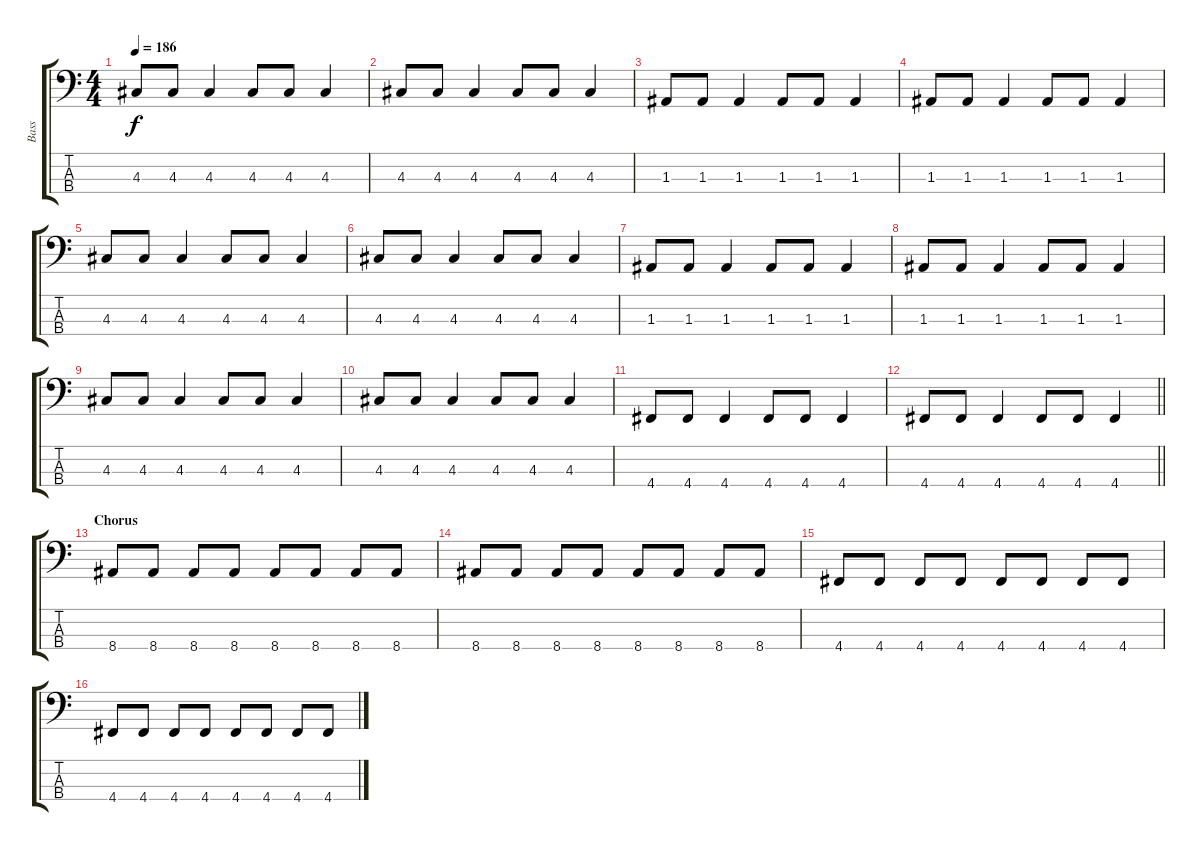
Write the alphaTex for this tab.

\track ("Bass" "Bass") {instrument electricbasspick}
\staff {score tabs}
\tuning (G2 D2 A1 D1) {hide}
\ts (4 4)
\tempo 186
\clef f4
\ks c
4.3.8{dy f} 4.3.8 4.3.4 4.3.8 4.3.8 4.3.4 |
4.3.8 4.3.8 4.3.4 4.3.8 4.3.8 4.3.4 |
1.3.8 1.3.8 1.3.4 1.3.8 1.3.8 1.3.4 |
1.3.8 1.3.8 1.3.4 1.3.8 1.3.8 1.3.4 |
4.3.8 4.3.8 4.3.4 4.3.8 4.3.8 4.3.4 |
4.3.8 4.3.8 4.3.4 4.3.8 4.3.8 4.3.4 |
1.3.8 1.3.8 1.3.4 1.3.8 1.3.8 1.3.4 |
1.3.8 1.3.8 1.3.4 1.3.8 1.3.8 1.3.4 |
4.3.8 4.3.8 4.3.4 4.3.8 4.3.8 4.3.4 |
4.3.8 4.3.8 4.3.4 4.3.8 4.3.8 4.3.4 |
4.4.8 4.4.8 4.4.4 4.4.8 4.4.8 4.4.4 |
\barLineRight lightlight
4.4.8 4.4.8 4.4.4 4.4.8 4.4.8 4.4.4 |
\section ("" "Chorus")
8.4.8 8.4.8 8.4.8 8.4.8 8.4.8 8.4.8 8.4.8 8.4.8 |
8.4.8 8.4.8 8.4.8 8.4.8 8.4.8 8.4.8 8.4.8 8.4.8 |
4.4.8 4.4.8 4.4.8 4.4.8 4.4.8 4.4.8 4.4.8 4.4.8 |
4.4.8 4.4.8 4.4.8 4.4.8 4.4.8 4.4.8 4.4.8 4.4.8
